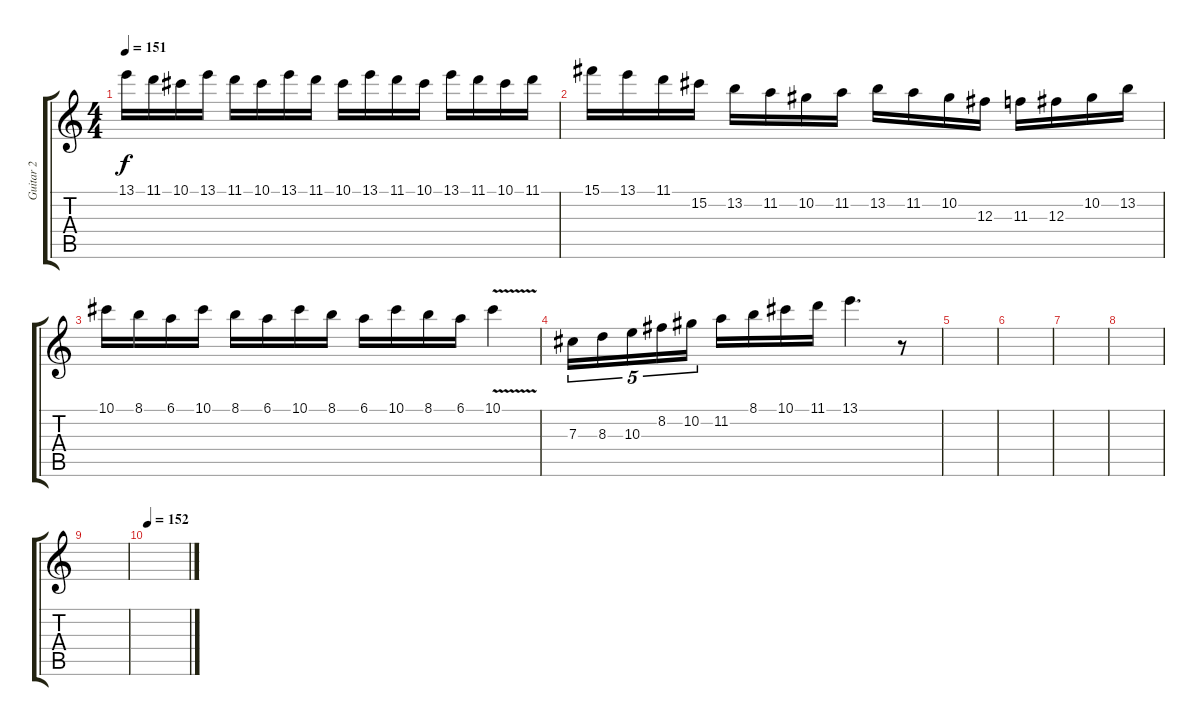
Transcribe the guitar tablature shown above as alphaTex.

\track ("Guitar 2" "Guitar 2") {instrument overdrivenguitar}
\staff {score tabs}
\tuning (Eb4 Bb3 Gb3 Db3 Ab2 Eb2) {hide}
\ts (4 4)
\tempo 151
\clef g2
\ks c
13.1.16{dy f} 11.1.16 10.1.16 13.1.16 11.1.16 10.1.16 13.1.16 11.1.16 10.1.16 13.1.16 11.1.16 10.1.16 13.1.16 11.1.16 10.1.16 11.1.16 |
15.1.16 13.1.16 11.1.16 15.2.16 13.2.16 11.2.16 10.2.16 11.2.16 13.2.16 11.2.16 10.2.16 12.3.16 11.3.16 12.3.16 10.2.16 13.2.16 |
10.1.16 8.1.16 6.1.16 10.1.16 8.1.16 6.1.16 10.1.16 8.1.16 6.1.16 10.1.16 8.1.16 6.1.16 10.1{v}.4 |
7.3.16{tu (5 4)} 8.3.16{tu (5 4)} 10.3.16{tu (5 4)} 8.2.16{tu (5 4)} 10.2.16{tu (5 4)} 11.2.16 8.1.16 10.1.16 11.1.16 13.1.4{d} r.8 |
|
|
|
|
|
\tempo 152
